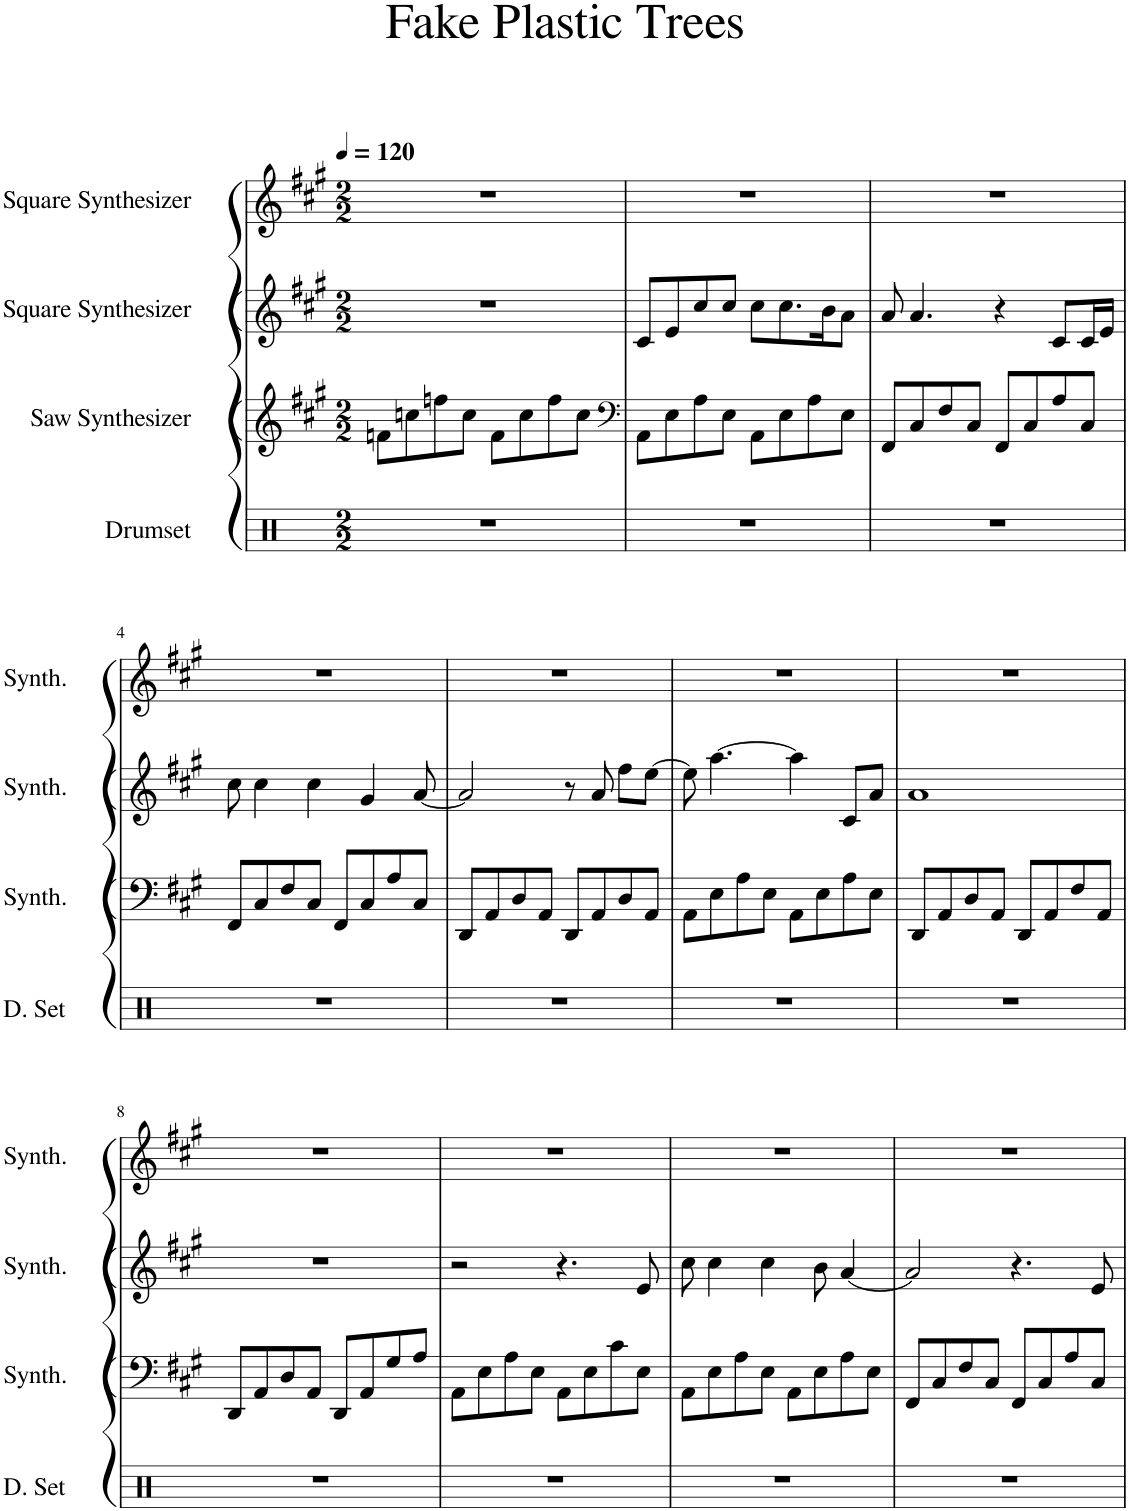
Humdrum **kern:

**kern	**kern	**kern	**kern
*part4	*part3	*part2	*part1
*staff4	*staff3	*staff2	*staff1
*I"Drumset	*I"Saw Synthesizer	*I"Square Synthesizer	*I"Square Synthesizer
*I'D. Set	*I'Synth.	*I'Synth.	*I'Synth.
*clefX	*clefG2	*clefG2	*clefG2
*k[]	*k[f#c#g#]	*k[f#c#g#]	*k[f#c#g#]
*M2/2	*M2/2	*M2/2	*M2/2
*MM120	*MM120	*MM120	*MM120
=1	=1	=1	=1
1r	8fn\L	1r	1r
.	8ccn\	.	.
.	8ffn\	.	.
.	8cc\J	.	.
.	8f\L	.	.
.	8cc\	.	.
.	8ff\	.	.
.	8cc\J	.	.
=2	=2	=2	=2
*	*clefF4	*	*
1r	8AA\L	8c#/L	1r
.	8E\	8e/	.
.	8A\	8cc#/	.
.	8E\J	8cc#/J	.
.	8AA\L	8cc#\L	.
.	8E\	8.cc#\	.
.	8A\	.	.
.	.	16b\K	.
.	8E\J	8a\J	.
=3	=3	=3	=3
1r	8FF#/L	8a/	1r
.	8C#/	4.a/	.
.	8F#/	.	.
.	8C#/J	.	.
.	8FF#/L	4r	.
.	8C#/	.	.
.	8A/	8c#/L	.
.	8C#/J	16c#/L	.
.	.	16e/JJ	.
!!LO:LB:g=z
=4	=4	=4	=4
1r	8FF#/L	8cc#\	1r
.	8C#/	4cc#\	.
.	8F#/	.	.
.	8C#/J	4cc#\	.
.	8FF#/L	.	.
.	8C#/	4g#/	.
.	8A/	.	.
.	8C#/J	[<8a/	.
=5	=5	=5	=5
1r	8DD/L	2a/]	1r
.	8AA/	.	.
.	8D/	.	.
.	8AA/J	.	.
.	8DD/L	8r	.
.	8AA/	8a/	.
.	8D/	8ff#\L	.
.	8AA/J	[>8ee\J	.
=6	=6	=6	=6
1r	8AA\L	8ee\]	1r
.	8E\	[>4.aa\	.
.	8A\	.	.
.	8E\J	.	.
.	8AA\L	4aa\]	.
.	8E\	.	.
.	8A\	8c#/L	.
.	8E\J	8a/J	.
=7	=7	=7	=7
1r	8DD/L	1a	1r
.	8AA/	.	.
.	8D/	.	.
.	8AA/J	.	.
.	8DD/L	.	.
.	8AA/	.	.
.	8F#/	.	.
.	8AA/J	.	.
!!LO:LB:g=z
=8	=8	=8	=8
1r	8DD/L	1r	1r
.	8AA/	.	.
.	8D/	.	.
.	8AA/J	.	.
.	8DD/L	.	.
.	8AA/	.	.
.	8G#/	.	.
.	8A/J	.	.
=9	=9	=9	=9
1r	8AA\L	2r	1r
.	8E\	.	.
.	8A\	.	.
.	8E\J	.	.
.	8AA\L	4.r	.
.	8E\	.	.
.	8c#\	.	.
.	8E\J	8e/	.
=10	=10	=10	=10
1r	8AA\L	8cc#\	1r
.	8E\	4cc#\	.
.	8A\	.	.
.	8E\J	4cc#\	.
.	8AA\L	.	.
.	8E\	8b\	.
.	8A\	[<4a/	.
.	8E\J	.	.
=11	=11	=11	=11
1r	8FF#/L	2a/]	1r
.	8C#/	.	.
.	8F#/	.	.
.	8C#/J	.	.
.	8FF#/L	4.r	.
.	8C#/	.	.
.	8A/	.	.
.	8C#/J	8e/	.
=	=	=	=
*-	*-	*-	*-
